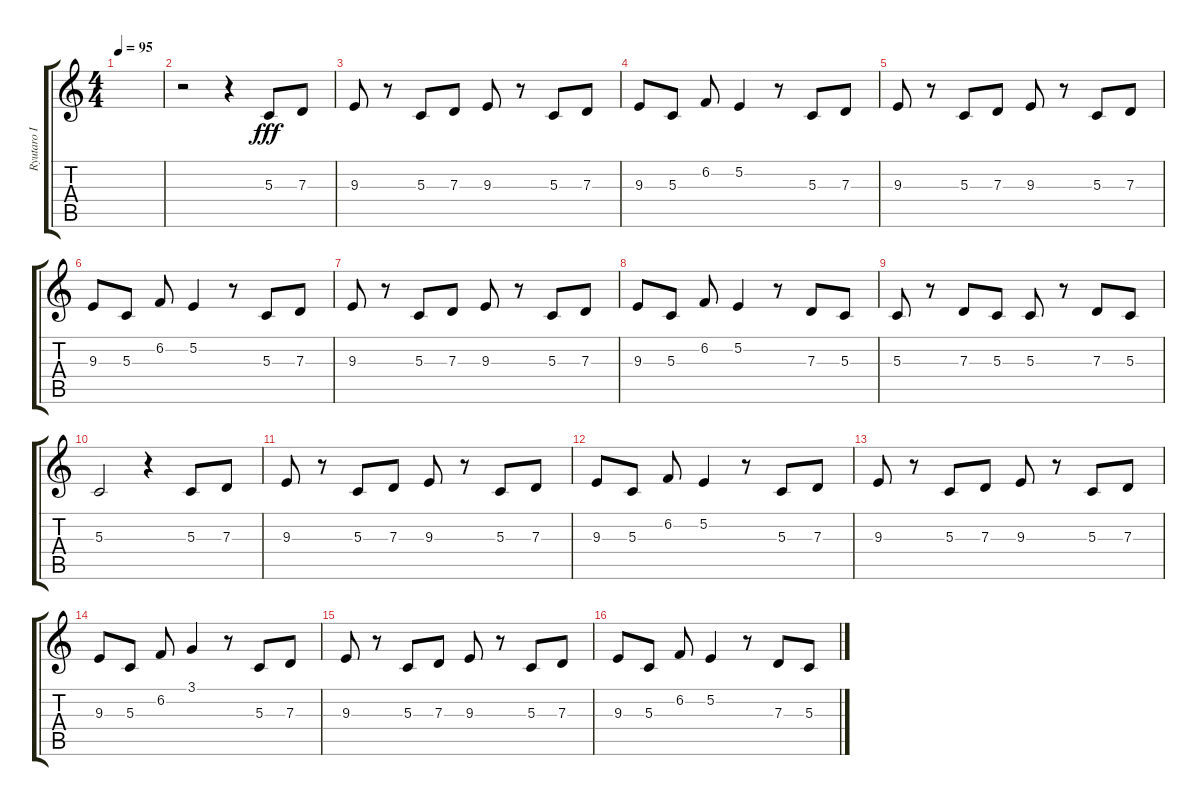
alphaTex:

\track ("Ryutaro I" "Ryutaro I") {instrument voiceoohs}
\staff {score tabs}
\tuning (E4 B3 G3 D3 A2 E2) {hide}
\ts (4 4)
\tempo 95
\clef g2
\ks c
|
r.2 r.4 5.3.8{dy fff} 7.3.8 |
9.3.8 r.8 5.3.8 7.3.8 9.3.8 r.8 5.3.8 7.3.8 |
9.3.8 5.3.8 6.2.8 5.2.4 r.8 5.3.8 7.3.8 |
9.3.8 r.8 5.3.8 7.3.8 9.3.8 r.8 5.3.8 7.3.8 |
9.3.8 5.3.8 6.2.8 5.2.4 r.8 5.3.8 7.3.8 |
9.3.8 r.8 5.3.8 7.3.8 9.3.8 r.8 5.3.8 7.3.8 |
9.3.8 5.3.8 6.2.8 5.2.4 r.8 7.3.8 5.3.8 |
5.3.8 r.8 7.3.8 5.3.8 5.3.8 r.8 7.3.8 5.3.8 |
5.3.2 r.4 5.3.8 7.3.8 |
9.3.8 r.8 5.3.8 7.3.8 9.3.8 r.8 5.3.8 7.3.8 |
9.3.8 5.3.8 6.2.8 5.2.4 r.8 5.3.8 7.3.8 |
9.3.8 r.8 5.3.8 7.3.8 9.3.8 r.8 5.3.8 7.3.8 |
9.3.8 5.3.8 6.2.8 3.1.4 r.8 5.3.8 7.3.8 |
9.3.8 r.8 5.3.8 7.3.8 9.3.8 r.8 5.3.8 7.3.8 |
9.3.8 5.3.8 6.2.8 5.2.4 r.8 7.3.8 5.3.8
